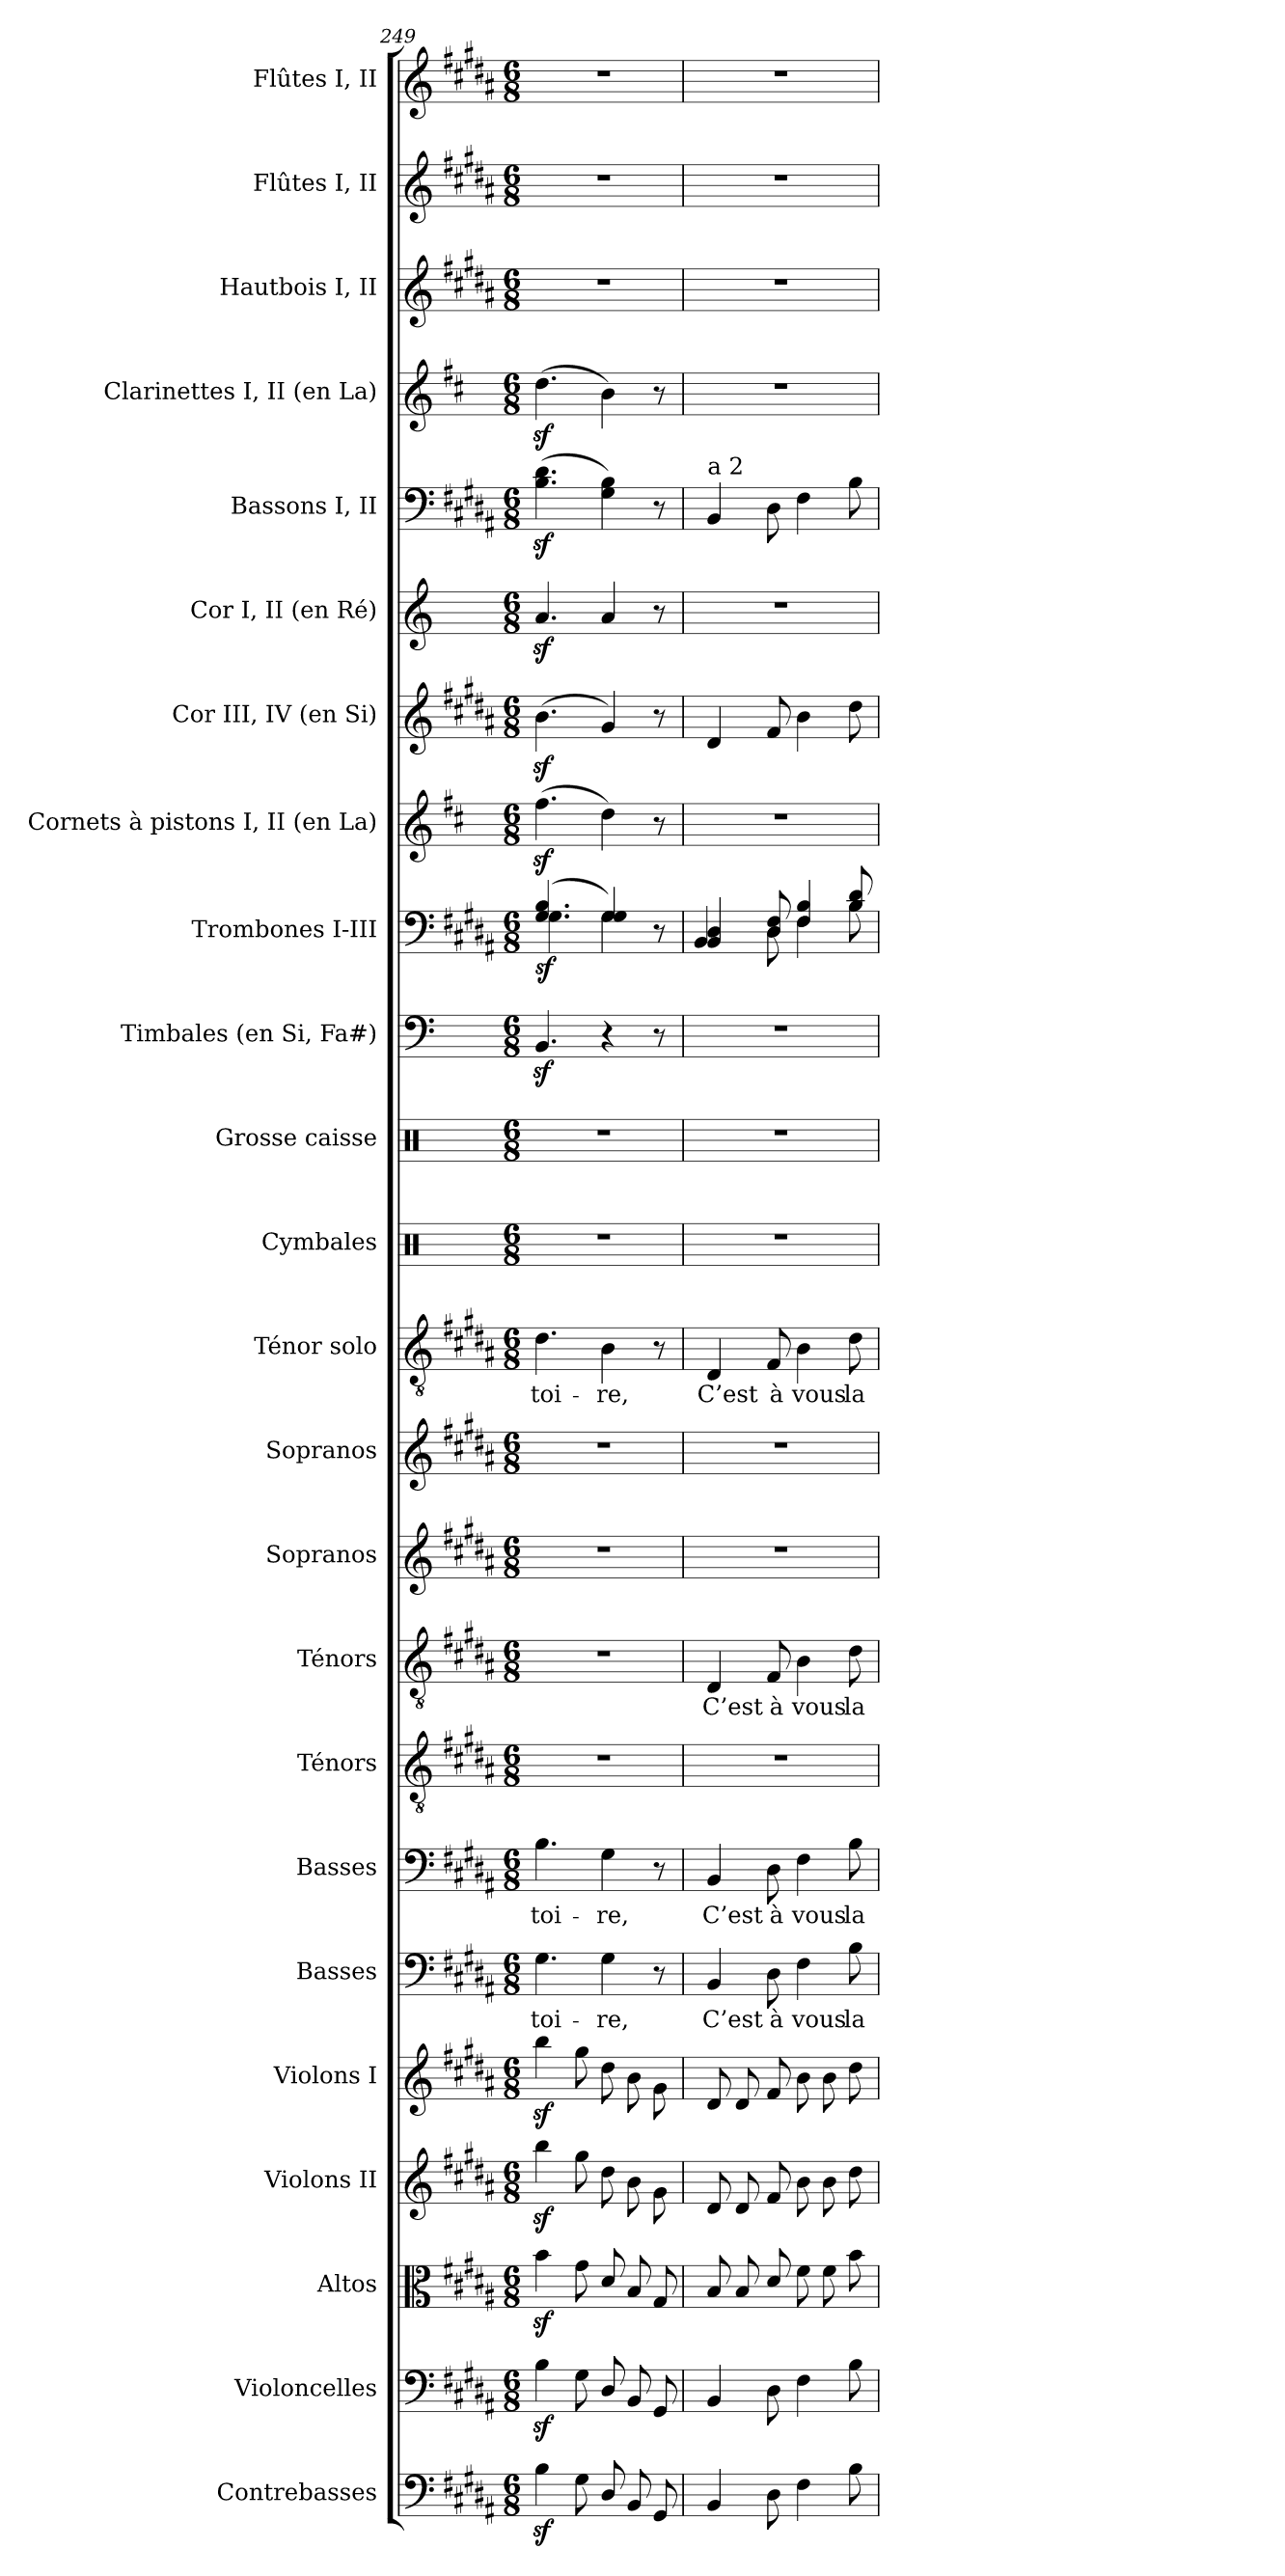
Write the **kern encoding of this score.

**kern	**kern	**kern	**kern	**kern	**kern	**text	**kern	**text	**kern	**kern	**text	**kern	**kern	**kern	**text	**kern	**kern	**kern	**kern	**dynam	**kern	**kern	**kern	**kern	**kern	**kern	**kern	**kern
*part24	*part23	*part22	*part21	*part20	*part19	*part19	*part18	*part18	*part17	*part16	*part16	*part15	*part14	*part13	*part13	*part12	*part11	*part10	*part9	*part9	*part8	*part7	*part6	*part5	*part4	*part3	*part2	*part1
*staff24	*staff23	*staff22	*staff21	*staff20	*staff19	*staff19	*staff18	*staff18	*staff17	*staff16	*staff16	*staff15	*staff14	*staff13	*staff13	*staff12	*staff11	*staff10	*staff9	*staff9	*staff8	*staff7	*staff6	*staff5	*staff4	*staff3	*staff2	*staff1
*I"Contrebasses	*I"Violoncelles	*I"Altos	*I"Violons II	*I"Violons I	*I"Basses	*	*I"Basses	*	*I"Ténors	*I"Ténors	*	*I"Sopranos	*I"Sopranos	*I"Ténor solo	*	*I"Cymbales	*I"Grosse caisse	*I"Timbales (en Si, Fa#)	*I"Trombones I-III	*	*I"Cornets à pistons I, II (en La)	*I"Cor III, IV (en Si)	*I"Cor I, II (en Ré)	*I"Bassons I, II	*I"Clarinettes I, II (en La)	*I"Hautbois I, II	*I"Flûtes I, II	*I"Flûtes I, II
*I'Cb.	*I'Vlles	*I'Altos	*I'Vns II	*I'Vns I	*I'Basses	*	*I'Basses	*	*I'Tén.	*I'Tén.	*	*I'Sopr.	*I'Sopr.	*I'Tén. solo	*	*I'Cym.	*I'G. c.	*I'Timb.	*I'Trb.	*	*I'C.à p. (La)	*I'Cor (Si)	*I'Cor (Ré)	*I'Bns	*I'Cl. (La)	*I'Hb.	*I'Fl.	*I'Fl.
*clefF4	*clefF4	*clefC3	*clefG2	*clefG2	*clefF4	*	*clefF4	*	*clefGv2	*clefGv2	*	*clefG2	*clefG2	*clefGv2	*	*clefX	*clefX	*clefF4	*clefF4	*	*clefG2	*clefG2	*clefG2	*clefF4	*clefG2	*clefG2	*clefG2	*clefG2
*ITrd7c12	*	*	*	*	*	*	*	*	*ITrd7c12	*ITrd7c12	*	*	*	*ITrd7c12	*	*	*	*	*	*	*ITrd2c3	*ITrd8c13	*ITrd6c10	*	*ITrd2c3	*	*	*
*k[f#c#g#d#a#]	*k[f#c#g#d#a#]	*k[f#c#g#d#a#]	*k[f#c#g#d#a#]	*k[f#c#g#d#a#]	*k[f#c#g#d#a#]	*	*k[f#c#g#d#a#]	*	*k[f#c#g#d#a#]	*k[f#c#g#d#a#]	*	*k[f#c#g#d#a#]	*k[f#c#g#d#a#]	*k[f#c#g#d#a#]	*	*k[]	*k[]	*k[]	*k[f#c#g#d#a#]	*	*k[f#c#g#d#a#]	*k[f#c#g#d#a#]	*k[f#c#]	*k[f#c#g#d#a#]	*k[f#c#g#d#a#]	*k[f#c#g#d#a#]	*k[f#c#g#d#a#]	*k[f#c#g#d#a#]
*B:	*B:	*B:	*B:	*B:	*B:	*	*B:	*	*B:	*B:	*	*B:	*B:	*B:	*	*C:	*C:	*C:	*B:	*	*B:	*B:	*D:	*B:	*B:	*B:	*B:	*B:
*M6/8	*M6/8	*M6/8	*M6/8	*M6/8	*M6/8	*	*M6/8	*	*M6/8	*M6/8	*	*M6/8	*M6/8	*M6/8	*	*M6/8	*M6/8	*M6/8	*M6/8	*	*M6/8	*M6/8	*M6/8	*M6/8	*M6/8	*M6/8	*M6/8	*M6/8
=249	=249	=249	=249	=249	=249	=249	=249	=249	=249	=249	=249	=249	=249	=249	=249	=249	=249	=249	=249	=249	=249	=249	=249	=249	=249	=249	=249	=249
!	!	!	!	!	!	!LO:LY:b:color=#000000	!	!	!	!	!	!	!	!	!	!	!	!	!	!	!	!	!	!	!	!	!	!
!	!	!	!	!	!	!	!	!LO:LY:b:color=#000000	!LO:N:vis=1	!LO:N:vis=1	!	!LO:N:vis=1	!LO:N:vis=1	!	!	!	!	!	!	!	!	!	!	!	!	!	!	!
!	!	!	!	!	!	!	!	!	!	!	!	!	!	!	!LO:LY:b:color=#000000	!LO:N:vis=1	!LO:N:vis=1	!	!	!	!	!	!	!	!	!LO:N:vis=1	!LO:N:vis=1	!LO:N:vis=1
*	*	*	*	*	*	*	*	*	*	*	*	*	*	*	*	*	*	*	*^	*	*	*	*	*	*	*	*	*
4BBzi\	4Bzi\	4bzi\	4bbzi\	4bbzi\	4.G#i\	-toi-	4.Bi\	-toi-	2.r	2.r	.	2.r	2.r	4.D#i\	-toi-	2.r	2.r	4.BBzi/	(4.G#i/ 4.Bi	4.G#i\	sf	(4.dd#zi\	(4.Bzi\	4.Bzi/	(4.Bi\z 4.d#iz	(4.bzi\	2.r	2.r	2.r
8GG#i\	8G#i\	8g#i\	8gg#i\	8gg#i\	.	.	.	.	.	.	.	.	.	.	.	.	.	.	.	.	.	.	.	.	.	.	.	.	.
!	!	!	!	!	!	!LO:LY:b:color=#000000	!	!	!	!	!	!	!	!	!	!	!	!	!	!	!	!	!	!	!	!	!	!	!
!	!	!	!	!	!	!	!	!LO:LY:b:color=#000000	!	!	!	!	!	!	!	!	!	!	!	!	!	!	!	!	!	!	!	!	!
!	!	!	!	!	!	!	!	!	!	!	!	!	!	!	!LO:LY:b:color=#000000	!	!	!	!	!	!	!	!	!	!	!	!	!	!
8DD#i/	8D#i/	8d#i/	8dd#i\	8dd#i\	4G#i\	-re,	4G#i\	-re,	.	.	.	.	.	4BBi\	-re,	.	.	4r	4G#i/ 4G#i)	4G#i\	.	4bi\)	4G#i/)	4Bi/	4G#i\ 4Bi)	4g#i\)	.	.	.
8BBBi/	8BBi/	8Bi/	8bi\	8bi\	.	.	.	.	.	.	.	.	.	.	.	.	.	.	.	.	.	.	.	.	.	.	.	.	.
8GGG#i/	8GG#i/	8G#i/	8g#i\	8g#i\	8r	.	8r	.	.	.	.	.	.	8r	.	.	.	8r	8r	8ryy	.	8r	8r	8r	8r	8r	.	.	.
!!LO:PB:g=z
=250	=250	=250	=250	=250	=250	=250	=250	=250	=250	=250	=250	=250	=250	=250	=250	=250	=250	=250	=250	=250	=250	=250	=250	=250	=250	=250	=250	=250	=250
!	!	!	!	!	!	!LO:LY:b:color=#000000	!	!	!	!	!	!	!	!	!	!	!	!	!	!	!	!	!	!	!	!	!	!	!
!	!	!	!	!	!	!	!	!LO:LY:b:color=#000000	!LO:N:vis=1	!	!	!	!	!	!	!	!	!	!	!	!	!	!	!	!	!	!	!	!
!	!	!	!	!	!	!	!	!	!	!	!LO:LY:b:color=#000000	!LO:N:vis=1	!LO:N:vis=1	!	!	!	!	!	!	!	!	!	!	!	!	!	!	!	!
!	!	!	!	!	!	!	!	!	!	!	!	!	!	!	!	!	!	!	!	!	!	!	!	!	!LO:TX:a:t=a 2	!	!	!	!
!	!	!	!	!	!	!	!	!	!	!	!	!	!	!	!LO:LY:b:color=#000000	!LO:N:vis=1	!LO:N:vis=1	!LO:N:vis=1	!	!	!	!LO:N:vis=1	!	!LO:N:vis=1	!	!LO:N:vis=1	!LO:N:vis=1	!LO:N:vis=1	!LO:N:vis=1
4BBBi/	4BBi/	8Bi/	8d#i/	8d#i/	4BBi/	C’est	4BBi/	C’est	2.r	4DD#i/	C’est	2.r	2.r	4DD#i/	C’est	2.r	2.r	2.r	4BBi/ 4D#i	4BBi/	.	2.r	4D#i/	2.r	4BBi/	2.r	2.r	2.r	2.r
.	.	8Bi/	8d#i/	8d#i/	.	.	.	.	.	.	.	.	.	.	.	.	.	.	.	.	.	.	.	.	.	.	.	.	.
!	!	!	!	!	!	!LO:LY:b:color=#000000	!	!	!	!	!	!	!	!	!	!	!	!	!	!	!	!	!	!	!	!	!	!	!
!	!	!	!	!	!	!	!	!LO:LY:b:color=#000000	!	!	!	!	!	!	!	!	!	!	!	!	!	!	!	!	!	!	!	!	!
!	!	!	!	!	!	!	!	!	!	!	!LO:LY:b:color=#000000	!	!	!	!	!	!	!	!	!	!	!	!	!	!	!	!	!	!
!	!	!	!	!	!	!	!	!	!	!	!	!	!	!	!LO:LY:b:color=#000000	!	!	!	!	!	!	!	!	!	!	!	!	!	!
8DD#i\	8D#i\	8d#i/	8f#i/	8f#i/	8D#i\	à	8D#i\	à	.	8FF#i/	à	.	.	8FF#i/	à	.	.	.	8D#i/ 8F#i	8D#i\	.	.	8F#i/	.	8D#i\	.	.	.	.
!	!	!	!	!	!	!LO:LY:b:color=#000000	!	!	!	!	!	!	!	!	!	!	!	!	!	!	!	!	!	!	!	!	!	!	!
!	!	!	!	!	!	!	!	!LO:LY:b:color=#000000	!	!	!	!	!	!	!	!	!	!	!	!	!	!	!	!	!	!	!	!	!
!	!	!	!	!	!	!	!	!	!	!	!LO:LY:b:color=#000000	!	!	!	!	!	!	!	!	!	!	!	!	!	!	!	!	!	!
!	!	!	!	!	!	!	!	!	!	!	!	!	!	!	!LO:LY:b:color=#000000	!	!	!	!	!	!	!	!	!	!	!	!	!	!
4FF#i\	4F#i\	8f#i\	8bi\	8bi\	4F#i\	vous	4F#i\	vous	.	4BBi\	vous	.	.	4BBi\	vous	.	.	.	4F#i/ 4Bi	4F#i\	.	.	4Bi\	.	4F#i\	.	.	.	.
.	.	8f#i\	8bi\	8bi\	.	.	.	.	.	.	.	.	.	.	.	.	.	.	.	.	.	.	.	.	.	.	.	.	.
!	!	!	!	!	!	!LO:LY:b:color=#000000	!	!	!	!	!	!	!	!	!	!	!	!	!	!	!	!	!	!	!	!	!	!	!
!	!	!	!	!	!	!	!	!LO:LY:b:color=#000000	!	!	!	!	!	!	!	!	!	!	!	!	!	!	!	!	!	!	!	!	!
!	!	!	!	!	!	!	!	!	!	!	!LO:LY:b:color=#000000	!	!	!	!	!	!	!	!	!	!	!	!	!	!	!	!	!	!
!	!	!	!	!	!	!	!	!	!	!	!	!	!	!	!LO:LY:b:color=#000000	!	!	!	!	!	!	!	!	!	!	!	!	!	!
8BBi\	8Bi\	8bi\	8dd#i\	8dd#i\	8Bi\	la	8Bi\	la	.	8D#i\	la	.	.	8D#i\	la	.	.	.	8Bi/ 8d#i	8Bi\	.	.	8d#i\	.	8Bi\	.	.	.	.
*	*	*	*	*	*	*	*	*	*	*	*	*	*	*	*	*	*	*	*v	*v	*	*	*	*	*	*	*	*	*
=	=	=	=	=	=	=	=	=	=	=	=	=	=	=	=	=	=	=	=	=	=	=	=	=	=	=	=	=
*-	*-	*-	*-	*-	*-	*-	*-	*-	*-	*-	*-	*-	*-	*-	*-	*-	*-	*-	*-	*-	*-	*-	*-	*-	*-	*-	*-	*-
